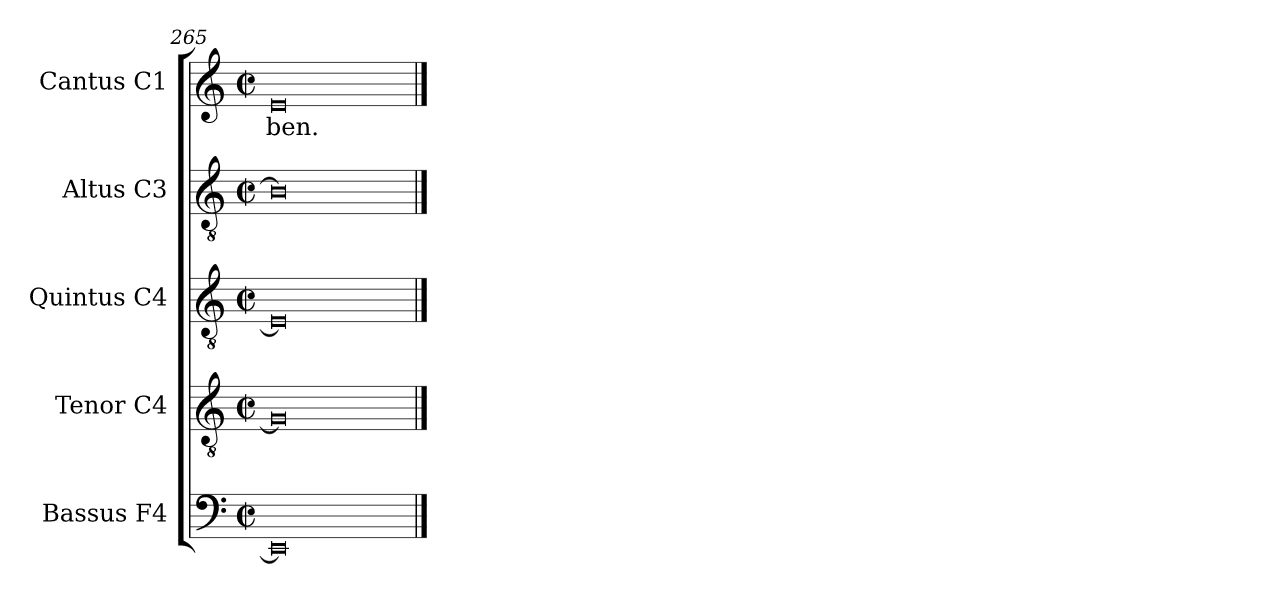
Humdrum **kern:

**kern	**kern	**kern	**kern	**kern	**text
*part5	*part4	*part3	*part2	*part1	*part1
*staff5	*staff4	*staff3	*staff2	*staff1	*staff1
*I"Bassus F4	*I"Tenor C4	*I"Quintus C4	*I"Altus C3	*I"Cantus C1	*
*clefF4	*clefGv2	*clefGv2	*clefGv2	*clefG2	*
*k[]	*k[]	*k[]	*k[]	*k[]	*
*C:	*C:	*C:	*C:	*C:	*
*M2/2	*M2/2	*M2/2	*M2/2	*M2/2	*
*met(c|)	*met(c|)	*met(c|)	*met(c|)	*met(c|)	*
=265	=265	=265	=265	=265	=265
0EE]	0G]	0E]	0B]	0e	-ben.
==	==	==	==	==	==
*-	*-	*-	*-	*-	*-
